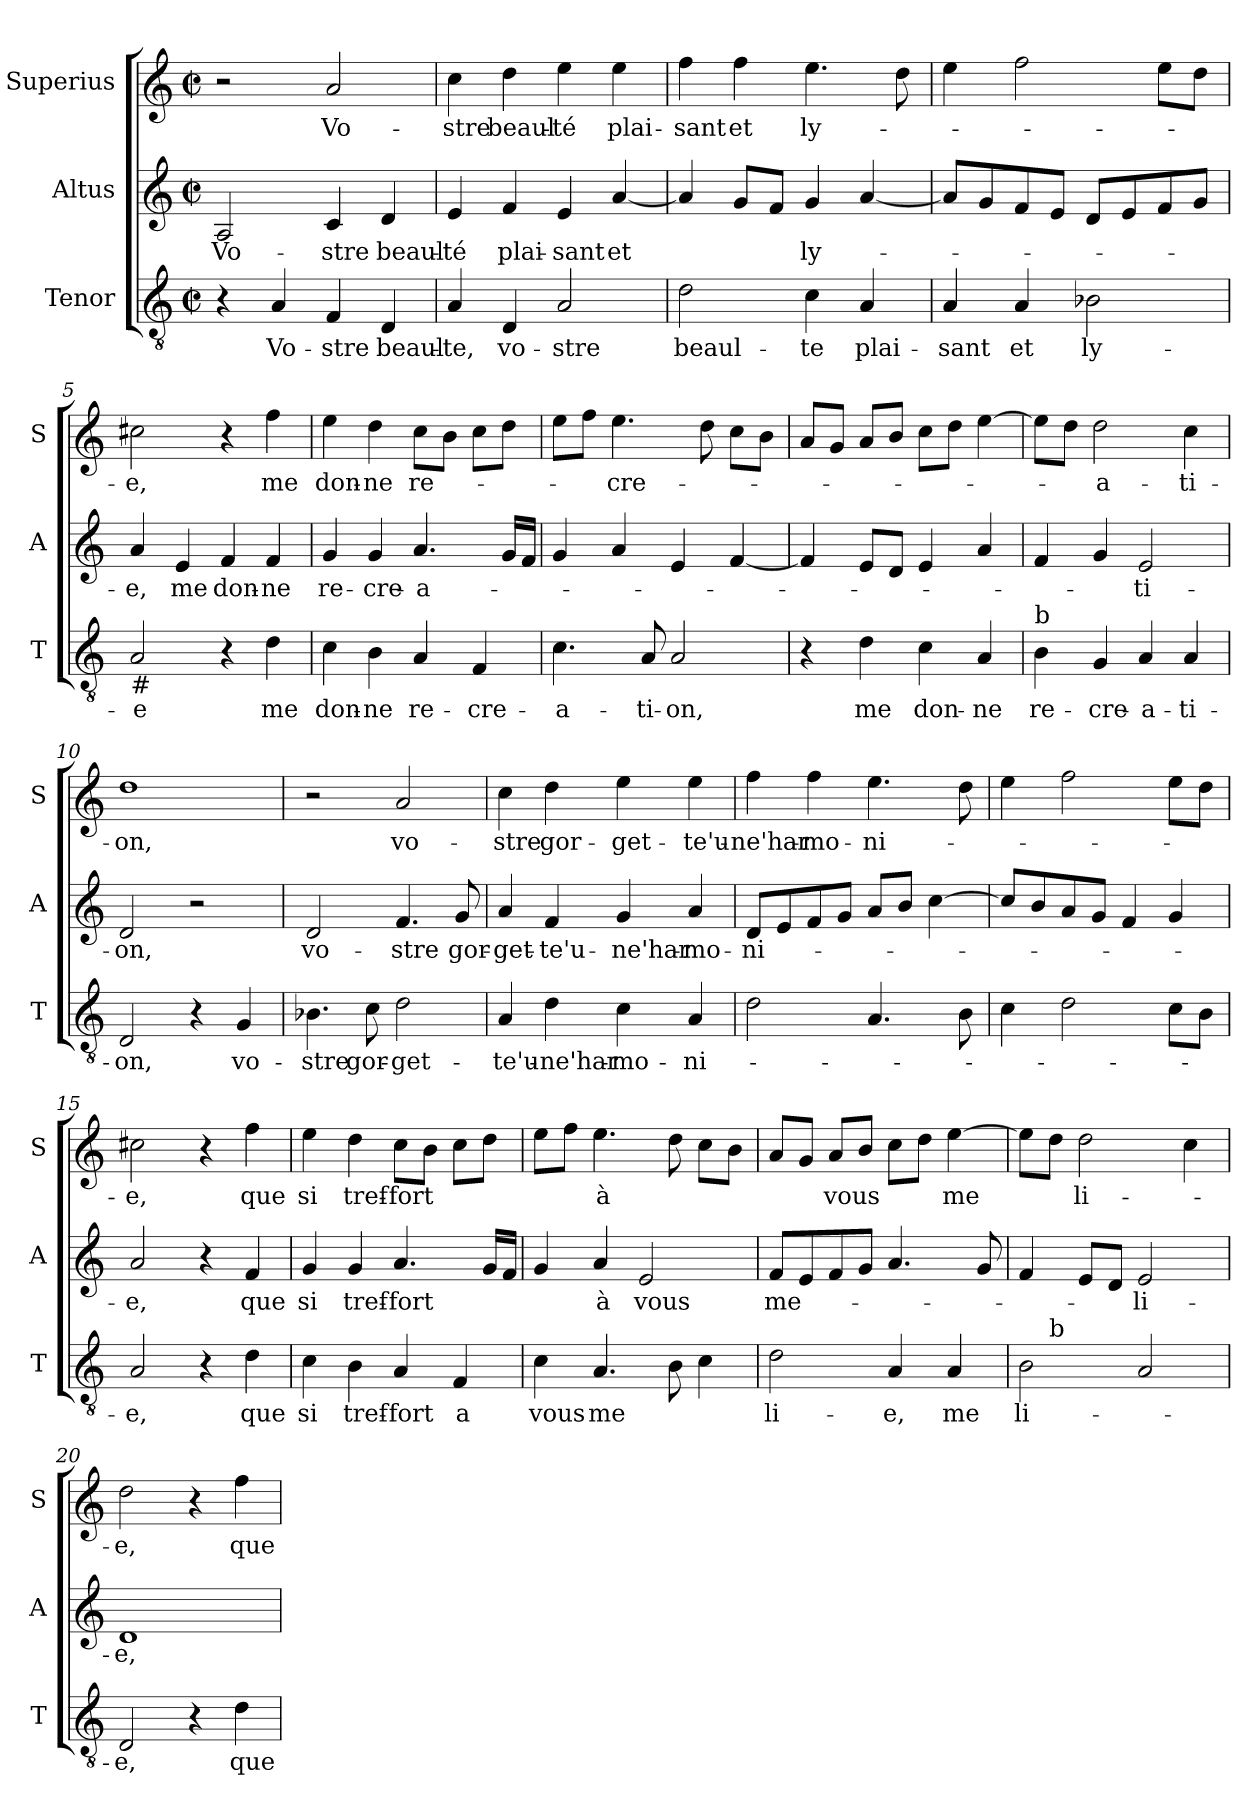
**kern	**text	**kern	**text	**kern	**text
*part3	*part3	*part2	*part2	*part1	*part1
*staff3	*staff3	*staff2	*staff2	*staff1	*staff1
*I"Tenor	*	*I"Altus	*	*I"Superius	*
*I'T	*	*I'A	*	*I'S	*
*clefGv2	*	*clefG2	*	*clefG2	*
*k[]	*	*k[]	*	*k[]	*
*C:	*	*C:	*	*C:	*
*M2/2	*	*M2/2	*	*M2/2	*
*met(c|)	*	*met(c|)	*	*met(c|)	*
=1	=1	=1	=1	=1	=1
!	!	!	!LO:LY:b	!	!
4r	.	2A/	Vo-	2r	.
!	!LO:LY:b	!	!	!	!
4A/	Vo-	.	.	.	.
!	!LO:LY:b	!	!LO:LY:b	!	!LO:LY:b
4F/	-stre	4c/	-stre	2a/	Vo-
!	!LO:LY:b	!	!LO:LY:b	!	!
4D/	beaul-	4d/	beaul-	.	.
=2	=2	=2	=2	=2	=2
!	!LO:LY:b	!	!LO:LY:b	!	!LO:LY:b
4A/	-te,	4e/	-té	4cc\	-stre
!	!LO:LY:b	!	!LO:LY:b	!	!LO:LY:b
4D/	vo-	4f/	plai-	4dd\	beaul-
!	!LO:LY:b	!	!LO:LY:b	!	!LO:LY:b
2A/	-stre	4e/	-sant	4ee\	-té
!	!	!	!LO:LY:b	!	!LO:LY:b
.	.	[4a/	et	4ee\	plai-
=3	=3	=3	=3	=3	=3
!	!LO:LY:b	!	!	!	!LO:LY:b
2d\	beaul-	4a/]	.	4ff\	-sant
!	!	!	!	!	!LO:LY:b
.	.	8g/L	.	4ff\	et
.	.	8f/J	.	.	.
!	!LO:LY:b	!	!LO:LY:b	!	!LO:LY:b
4c\	-te	4g/	ly-	4.ee\	ly-
!	!LO:LY:b	!	!	!	!
4A/	plai-	[4a/	.	.	.
.	.	.	.	8dd\	.
=4	=4	=4	=4	=4	=4
!	!LO:LY:b	!	!	!	!
4A/	-sant	8a/L]	.	4ee\	.
.	.	8g/	.	.	.
!	!LO:LY:b	!	!	!	!
4A/	et	8f/	.	2ff\	.
.	.	8e/J	.	.	.
!	!LO:LY:b	!	!	!	!
2B-X\	ly-	8d/L	.	.	.
.	.	8e/	.	.	.
.	.	8f/	.	8ee\L	.
.	.	8g/J	.	8dd\J	.
=5	=5	=5	=5	=5	=5
!LO:TX:b:t=#	!	!	!	!	!
!	!LO:LY:b	!	!LO:LY:b	!	!LO:LY:b
2A/	-e	4a/	-e,	2cc#X\	-e,
!	!	!	!LO:LY:b	!	!
.	.	4e/	me	.	.
!	!	!	!LO:LY:b	!	!
4r	.	4f/	don-	4r	.
!	!LO:LY:b	!	!LO:LY:b	!	!LO:LY:b
4d\	me	4f/	-ne	4ff\	me
!!LO:LB:g=z
=6	=6	=6	=6	=6	=6
!	!LO:LY:b	!	!LO:LY:b	!	!LO:LY:b
4c\	don-	4g/	re-	4ee\	don-
!	!LO:LY:b	!	!LO:LY:b	!	!LO:LY:b
4B\	-ne	4g/	-cre-	4dd\	-ne
!	!LO:LY:b	!	!LO:LY:b	!	!LO:LY:b
4A/	re-	4.a/	-a-	8cc\L	re-
.	.	.	.	8b\J	.
!	!LO:LY:b	!	!	!	!
4F/	-cre-	.	.	8cc\L	.
.	.	16g/LL	.	8dd\J	.
.	.	16f/JJ	.	.	.
=7	=7	=7	=7	=7	=7
!	!LO:LY:b	!	!	!	!
4.c\	-a-	4g/	.	8ee\L	.
.	.	.	.	8ff\J	.
!	!	!	!	!	!LO:LY:b
.	.	4a/	.	4.ee\	-cre-
!	!LO:LY:b	!	!	!	!
8A/	-ti-	.	.	.	.
!	!LO:LY:b	!	!	!	!
2A/	-on,	4e/	.	.	.
.	.	.	.	8dd\	.
.	.	[4f/	.	8cc\L	.
.	.	.	.	8b\J	.
=8	=8	=8	=8	=8	=8
4r	.	4f/]	.	8a/L	.
.	.	.	.	8g/J	.
!	!LO:LY:b	!	!	!	!
4d\	me	8e/L	.	8a/L	.
.	.	8d/J	.	8b/J	.
!	!LO:LY:b	!	!	!	!
4c\	don-	4e/	.	8cc\L	.
.	.	.	.	8dd\J	.
!	!LO:LY:b	!	!	!	!
4A/	-ne	4a/	.	[4ee\	.
=9	=9	=9	=9	=9	=9
!LO:TX:a:t=b	!	!	!	!	!
!	!LO:LY:b	!	!	!	!
4B\	re-	4f/	.	8ee\L]	.
.	.	.	.	8dd\J	.
!	!LO:LY:b	!	!	!	!LO:LY:b
4G/	-cre-	4g/	.	2dd\	-a-
!	!LO:LY:b	!	!LO:LY:b	!	!
4A/	-a-	2e/	-ti-	.	.
!	!LO:LY:b	!	!	!	!LO:LY:b
4A/	-ti-	.	.	4cc\	-ti-
=10	=10	=10	=10	=10	=10
!	!LO:LY:b	!	!LO:LY:b	!	!LO:LY:b
2D/	-on,	2d/	-on,	1dd	-on,
4r	.	2r	.	.	.
!	!LO:LY:b	!	!	!	!
4G/	vo-	.	.	.	.
!!LO:LB:g=z
=11	=11	=11	=11	=11	=11
!	!LO:LY:b	!	!LO:LY:b	!	!
4.B-X\	-stre	2d/	vo-	2r	.
!	!LO:LY:b	!	!	!	!
8c\	gor-	.	.	.	.
!	!LO:LY:b	!	!LO:LY:b	!	!LO:LY:b
2d\	-get-	4.f/	-stre	2a/	vo-
!	!	!	!LO:LY:b	!	!
.	.	8g/	gor-	.	.
=12	=12	=12	=12	=12	=12
!	!LO:LY:b	!	!LO:LY:b	!	!LO:LY:b
4A/	-te'u-	4a/	-get-	4cc\	-stre
!	!LO:LY:b	!	!LO:LY:b	!	!LO:LY:b
4d\	-ne'har-	4f/	-te'u-	4dd\	gor-
!	!LO:LY:b	!	!LO:LY:b	!	!LO:LY:b
4c\	-mo-	4g/	-ne'har-	4ee\	-get-
!	!LO:LY:b	!	!LO:LY:b	!	!LO:LY:b
4A/	-ni-	4a/	-mo-	4ee\	-te'u-
=13	=13	=13	=13	=13	=13
!	!	!	!LO:LY:b	!	!LO:LY:b
2d\	.	8d/L	-ni-	4ff\	-ne'har-
.	.	8e/	.	.	.
!	!	!	!	!	!LO:LY:b
.	.	8f/	.	4ff\	-mo-
.	.	8g/J	.	.	.
!	!	!	!	!	!LO:LY:b
4.A/	.	8a/L	.	4.ee\	-ni-
.	.	8b/J	.	.	.
.	.	[4cc\	.	.	.
8B\	.	.	.	8dd\	.
=14	=14	=14	=14	=14	=14
4c\	.	8cc/L]	.	4ee\	.
.	.	8b/	.	.	.
2d\	.	8a/	.	2ff\	.
.	.	8g/J	.	.	.
.	.	4f/	.	.	.
8c\L	.	4g/	.	8ee\L	.
8B\J	.	.	.	8dd\J	.
=15	=15	=15	=15	=15	=15
!	!LO:LY:b	!	!LO:LY:b	!	!LO:LY:b
2A/	-e,	2a/	-e,	2cc#X\	-e,
4r	.	4r	.	4r	.
!	!LO:LY:b	!	!LO:LY:b	!	!LO:LY:b
4d\	que	4f/	que	4ff\	que
=16	=16	=16	=16	=16	=16
!	!LO:LY:b	!	!LO:LY:b	!	!LO:LY:b
4c\	si	4g/	si	4ee\	si
!	!LO:LY:b	!	!LO:LY:b	!	!LO:LY:b
4B\	tref-	4g/	tref-	4dd\	tref-
!	!LO:LY:b	!	!LO:LY:b	!	!LO:LY:b
4A/	-fort	4.a/	-fort	8cc\L	-fort
.	.	.	.	8b\J	.
!	!LO:LY:b	!	!	!	!
4F/	a	.	.	8cc\L	.
.	.	16g/LL	.	8dd\J	.
.	.	16f/JJ	.	.	.
!!LO:PB:g=z
=17	=17	=17	=17	=17	=17
!	!LO:LY:b	!	!	!	!
4c\	vous	4g/	.	8ee\L	.
.	.	.	.	8ff\J	.
!	!LO:LY:b	!	!LO:LY:b	!	!LO:LY:b
4.A/	me	4a/	à	4.ee\	à
!	!	!	!LO:LY:b	!	!
.	.	2e/	vous	.	.
8B\	.	.	.	8dd\	.
4c\	.	.	.	8cc\L	.
.	.	.	.	8b\J	.
=18	=18	=18	=18	=18	=18
!	!LO:LY:b	!	!LO:LY:b	!	!
2d\	li-	8f/L	me-	8a/L	.
.	.	8e/	.	8g/J	.
!	!	!	!	!	!LO:LY:b
.	.	8f/	.	8a/L	vous
.	.	8g/J	.	8b/J	.
!	!LO:LY:b	!	!	!	!
4A/	-e,	4.a/	.	8cc\L	.
.	.	.	.	8dd\J	.
!	!LO:LY:b	!	!	!	!LO:LY:b
4A/	me	.	.	[4ee\	me
.	.	8g/	.	.	.
=19	=19	=19	=19	=19	=19
!	!LO:LY:b	!	!	!	!
*^	*	*	*	*	*
2B\	8ryy	li-	4f/	.	8ee\L]	.
!	!LO:TX:a:t=b	!	!	!	!	!
.	2..ryy	.	.	.	8dd\J	.
!	!	!	!	!	!	!LO:LY:b
.	.	.	8e/L	.	2dd\	li-
.	.	.	8d/J	.	.	.
!	!	!	!	!LO:LY:b	!	!
2A/	.	.	2e/	-li-	.	.
.	.	.	.	.	4cc\	.
=20	=20	=20	=20	=20	=20	=20
!	!	!LO:LY:b	!	!LO:LY:b	!	!LO:LY:b
*v	*v	*	*	*	*	*
2D/	-e,	1d	-e,	2dd\	-e,
4r	.	.	.	4r	.
!	!LO:LY:b	!	!	!	!LO:LY:b
4d\	que	.	.	4ff\	que
=	=	=	=	=	=
*-	*-	*-	*-	*-	*-
